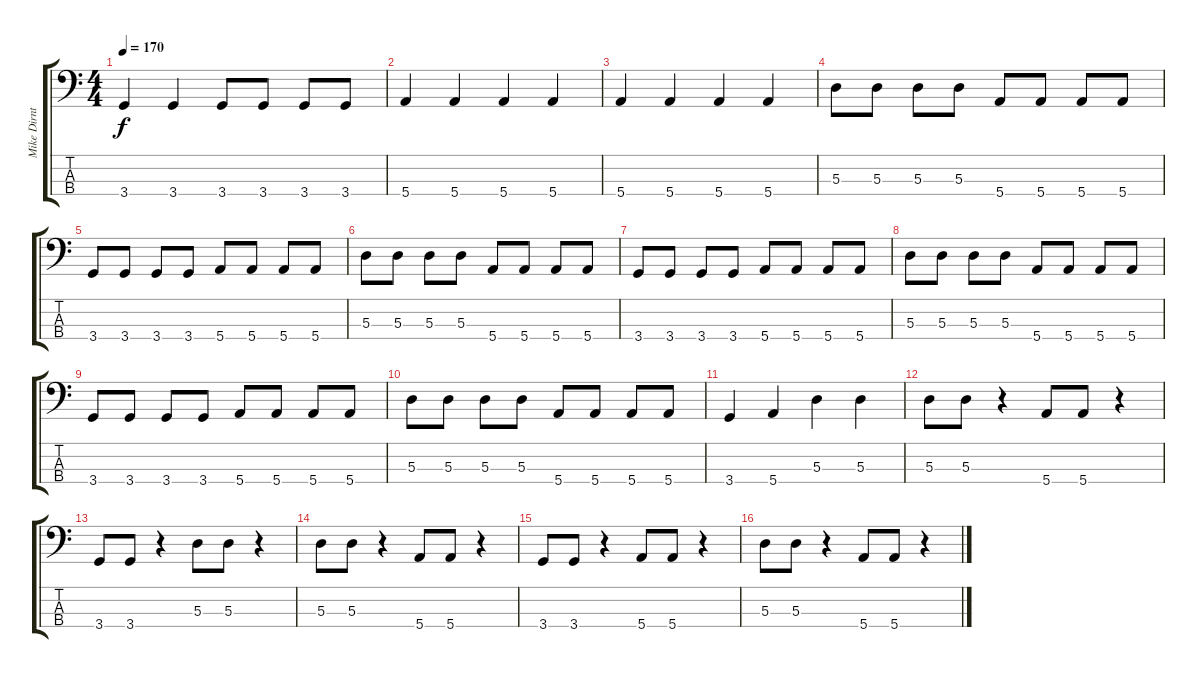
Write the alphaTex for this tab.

\track ("Mike Dirnt" "Mike Dirnt") {instrument electricbassfinger}
\staff {score tabs}
\tuning (G2 D2 A1 E1) {hide}
\ts (4 4)
\tempo 170
\clef f4
\ks c
3.4.4{dy f} 3.4.4 3.4.8 3.4.8 3.4.8 3.4.8 |
5.4.4 5.4.4 5.4.4 5.4.4 |
5.4.4 5.4.4 5.4.4 5.4.4 |
5.3.8 5.3.8 5.3.8 5.3.8 5.4.8 5.4.8 5.4.8 5.4.8 |
3.4.8 3.4.8 3.4.8 3.4.8 5.4.8 5.4.8 5.4.8 5.4.8 |
5.3.8 5.3.8 5.3.8 5.3.8 5.4.8 5.4.8 5.4.8 5.4.8 |
3.4.8 3.4.8 3.4.8 3.4.8 5.4.8 5.4.8 5.4.8 5.4.8 |
5.3.8 5.3.8 5.3.8 5.3.8 5.4.8 5.4.8 5.4.8 5.4.8 |
3.4.8 3.4.8 3.4.8 3.4.8 5.4.8 5.4.8 5.4.8 5.4.8 |
5.3.8 5.3.8 5.3.8 5.3.8 5.4.8 5.4.8 5.4.8 5.4.8 |
3.4.4 5.4.4 5.3.4 5.3.4 |
5.3.8 5.3.8 r.4 5.4.8 5.4.8 r.4 |
3.4.8 3.4.8 r.4 5.3.8 5.3.8 r.4 |
5.3.8 5.3.8 r.4 5.4.8 5.4.8 r.4 |
3.4.8 3.4.8 r.4 5.4.8 5.4.8 r.4 |
5.3.8 5.3.8 r.4 5.4.8 5.4.8 r.4
